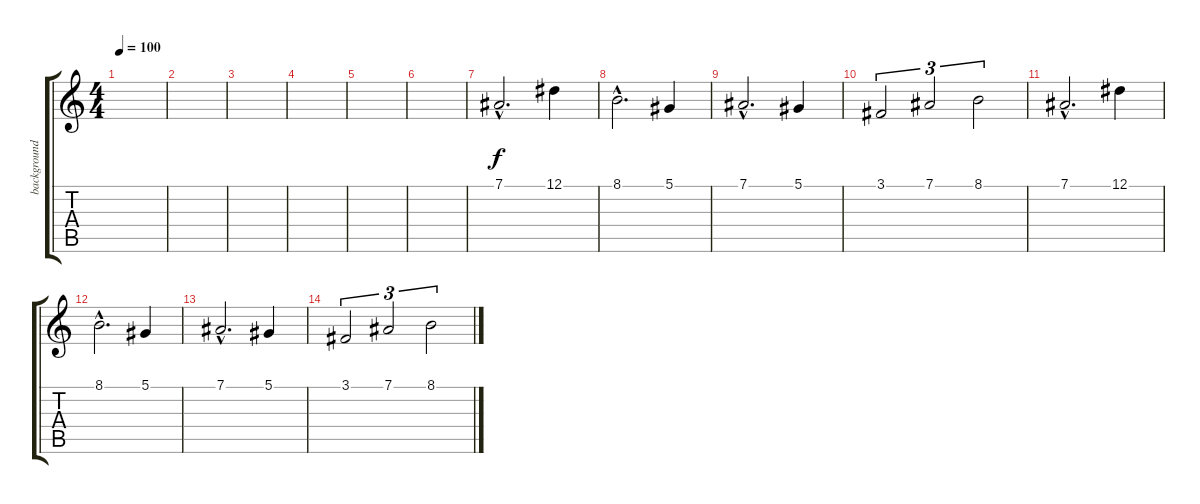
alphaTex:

\track ("background 3" "background") {instrument pad6metallic}
\staff {score tabs}
\tuning (Eb4 Bb3 Gb3 Db3 Ab2 Eb2) {hide}
\ts (4 4)
\tempo 100
\clef g2
\ks c
|
|
|
|
|
|
7.1{hac}.2{d volume 9} 12.1.4 |
8.1{hac}.2{d} 5.1.4 |
7.1{hac}.2{d} 5.1.4 |
3.1.2{tu (3 2)} 7.1.2{tu (3 2)} 8.1.2{tu (3 2)} |
7.1{hac}.2{d volume 9} 12.1.4 |
8.1{hac}.2{d} 5.1.4 |
7.1{hac}.2{d} 5.1.4 |
3.1.2{tu (3 2)} 7.1.2{tu (3 2)} 8.1.2{tu (3 2)}
